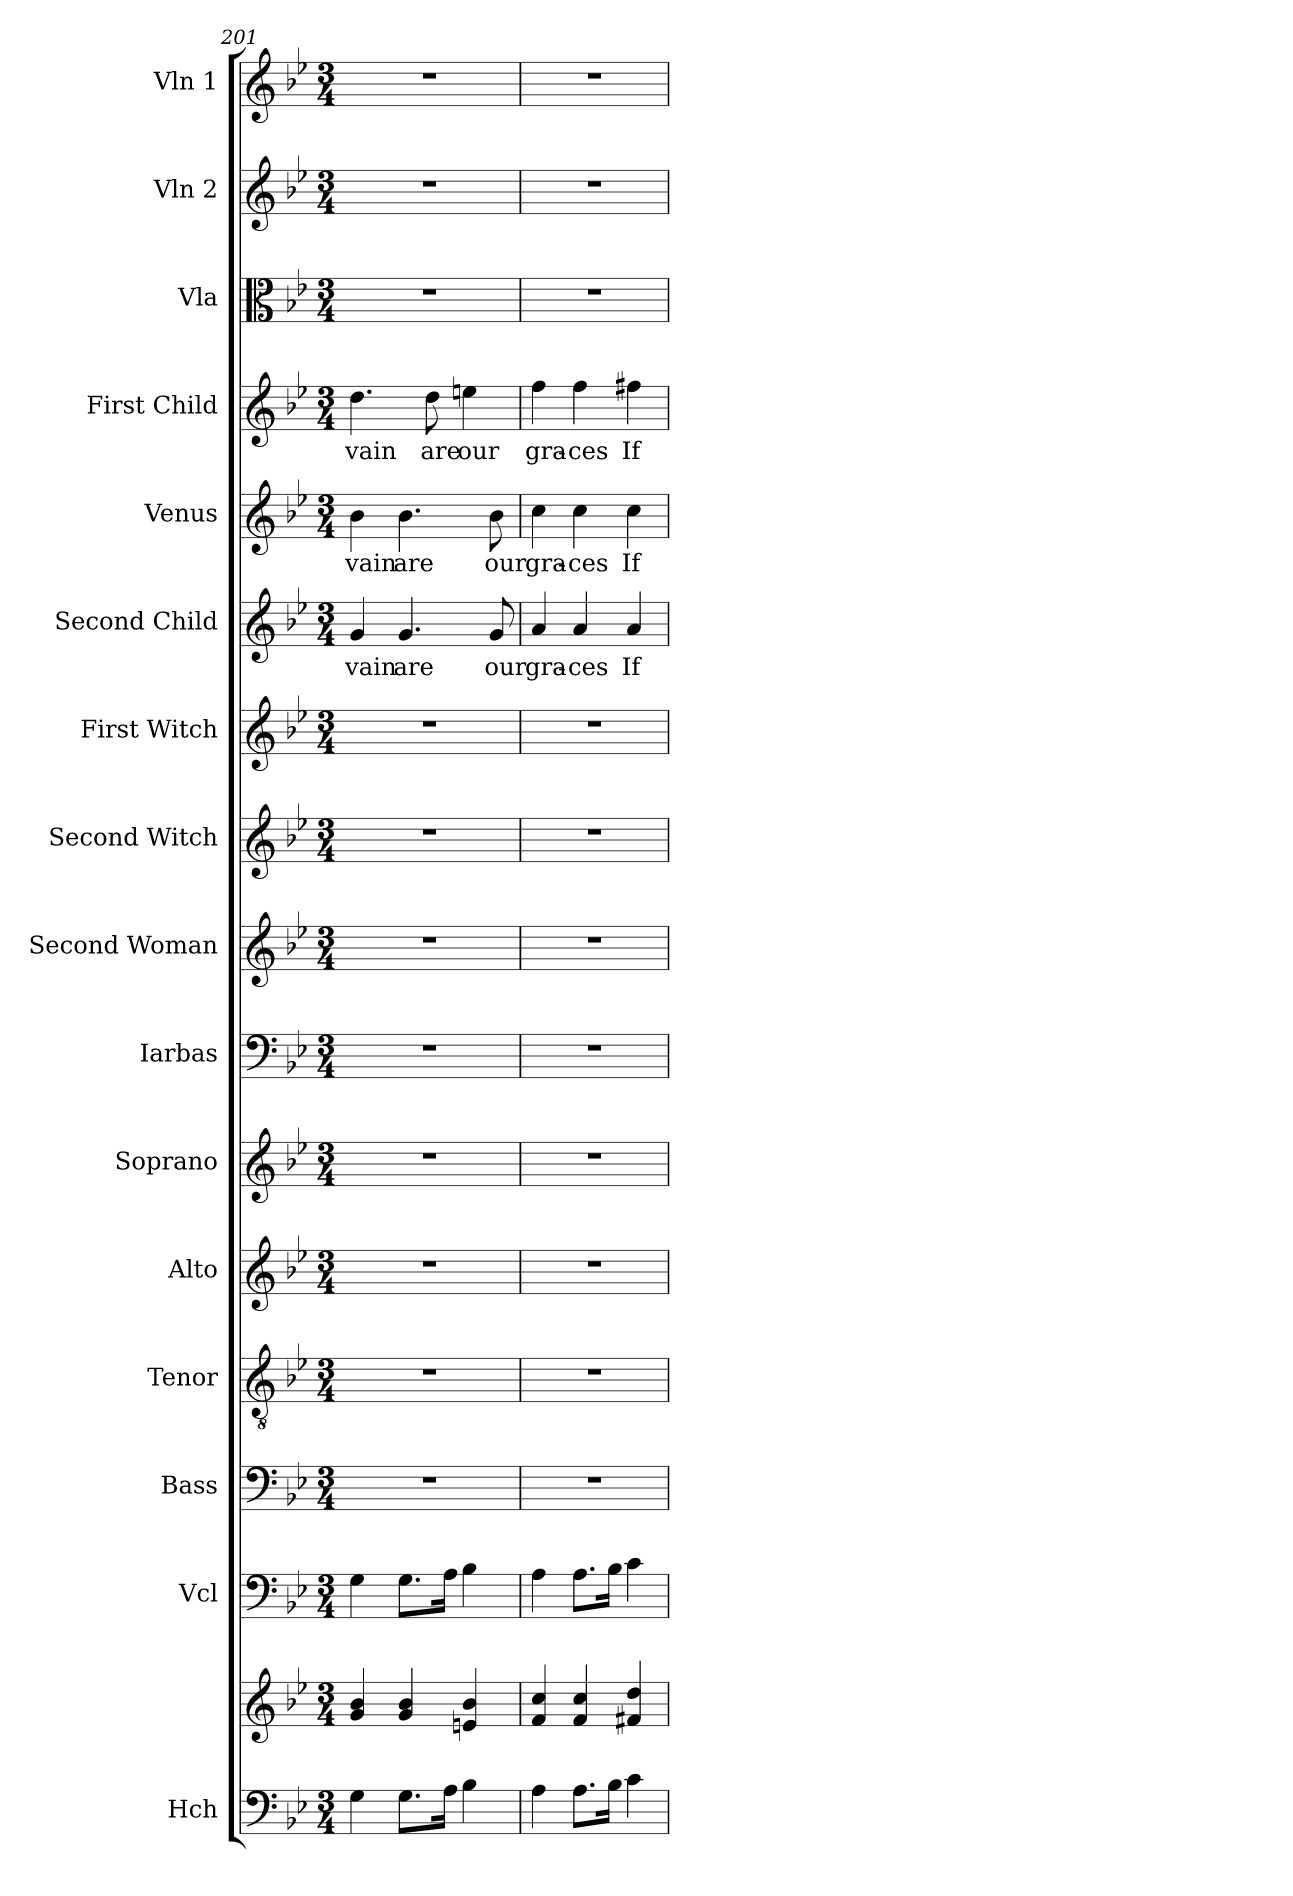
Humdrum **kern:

**kern	**kern	**kern	**kern	**kern	**kern	**kern	**kern	**kern	**kern	**kern	**kern	**text	**kern	**text	**kern	**text	**kern	**kern	**kern
*part16	*part16	*part15	*part14	*part13	*part12	*part11	*part10	*part9	*part8	*part7	*part6	*part6	*part5	*part5	*part4	*part4	*part3	*part2	*part1
*staff17	*staff16	*staff15	*staff14	*staff13	*staff12	*staff11	*staff10	*staff9	*staff8	*staff7	*staff6	*staff6	*staff5	*staff5	*staff4	*staff4	*staff3	*staff2	*staff1
*I"Hch	*	*I"Vcl	*I"Bass	*I"Tenor	*I"Alto	*I"Soprano	*I"Iarbas	*I"Second Woman	*I"Second Witch	*I"First Witch	*I"Second Child	*	*I"Venus	*	*I"First Child	*	*I"Vla	*I"Vln 2	*I"Vln 1
*I'Hch.	*	*I'Vc.	*I'B.	*I'T.	*I'A.	*I'S.	*I'I.	*I'2W	*I'W2.	*I'W1	*I'C2.	*	*I'V.	*	*I'C1	*	*I'Vla.	*I'Vln.	*I'Vln.
*clefF4	*clefG2	*clefF4	*clefF4	*clefGv2	*clefG2	*clefG2	*clefF4	*clefG2	*clefG2	*clefG2	*clefG2	*	*clefG2	*	*clefG2	*	*clefC3	*clefG2	*clefG2
*k[b-e-]	*k[b-e-]	*k[b-e-]	*k[b-e-]	*k[b-e-]	*k[b-e-]	*k[b-e-]	*k[b-e-]	*k[b-e-]	*k[b-e-]	*k[b-e-]	*k[b-e-]	*	*k[b-e-]	*	*k[b-e-]	*	*k[b-e-]	*k[b-e-]	*k[b-e-]
*M3/4	*M3/4	*M3/4	*M3/4	*M3/4	*M3/4	*M3/4	*M3/4	*M3/4	*M3/4	*M3/4	*M3/4	*	*M3/4	*	*M3/4	*	*M3/4	*M3/4	*M3/4
=201	=201	=201	=201	=201	=201	=201	=201	=201	=201	=201	=201	=201	=201	=201	=201	=201	=201	=201	=201
!	!	!	!	!	!	!	!	!	!	!	!	!LO:LY:b	!	!LO:LY:b	!	!LO:LY:b	!	!	!
4G\	4g/ 4b-/	4G\	2.r	2.r	2.r	2.r	2.r	2.r	2.r	2.r	4g/	vain	4b-\	vain	4.dd\	vain	2.r	2.r	2.r
!	!	!	!	!	!	!	!	!	!	!	!	!LO:LY:b	!	!LO:LY:b	!	!	!	!	!
8.G\L	4g/ 4b-/	8.G\L	.	.	.	.	.	.	.	.	4.g/	are	4.b-\	are	.	.	.	.	.
!	!	!	!	!	!	!	!	!	!	!	!	!	!	!	!	!LO:LY:b	!	!	!
.	.	.	.	.	.	.	.	.	.	.	.	.	.	.	8dd\	are	.	.	.
16A\Jk	.	16A\Jk	.	.	.	.	.	.	.	.	.	.	.	.	.	.	.	.	.
!	!	!	!	!	!	!	!	!	!	!	!	!	!	!	!	!LO:LY:b	!	!	!
4B-\	4en/ 4b-/	4B-\	.	.	.	.	.	.	.	.	.	.	.	.	4een\	our	.	.	.
!	!	!	!	!	!	!	!	!	!	!	!	!LO:LY:b	!	!LO:LY:b	!	!	!	!	!
.	.	.	.	.	.	.	.	.	.	.	8g/	our	8b-\	our	.	.	.	.	.
=202	=202	=202	=202	=202	=202	=202	=202	=202	=202	=202	=202	=202	=202	=202	=202	=202	=202	=202	=202
!	!	!	!	!	!	!	!	!	!	!	!	!LO:LY:b	!	!LO:LY:b	!	!LO:LY:b	!	!	!
4A\	4f/ 4cc/	4A\	2.r	2.r	2.r	2.r	2.r	2.r	2.r	2.r	4a/	gra-	4cc\	gra-	4ff\	gra-	2.r	2.r	2.r
!	!	!	!	!	!	!	!	!	!	!	!	!LO:LY:b	!	!LO:LY:b	!	!LO:LY:b	!	!	!
8.A\L	4f/ 4cc/	8.A\L	.	.	.	.	.	.	.	.	4a/	-ces	4cc\	-ces	4ff\	-ces	.	.	.
16B-\Jk	.	16B-\Jk	.	.	.	.	.	.	.	.	.	.	.	.	.	.	.	.	.
!	!	!	!	!	!	!	!	!	!	!	!	!LO:LY:b	!	!LO:LY:b	!	!LO:LY:b	!	!	!
4c\	4f#X/ 4dd/	4c\	.	.	.	.	.	.	.	.	4a/	If	4cc\	If	4ff#X\	If	.	.	.
=	=	=	=	=	=	=	=	=	=	=	=	=	=	=	=	=	=	=	=
*-	*-	*-	*-	*-	*-	*-	*-	*-	*-	*-	*-	*-	*-	*-	*-	*-	*-	*-	*-
